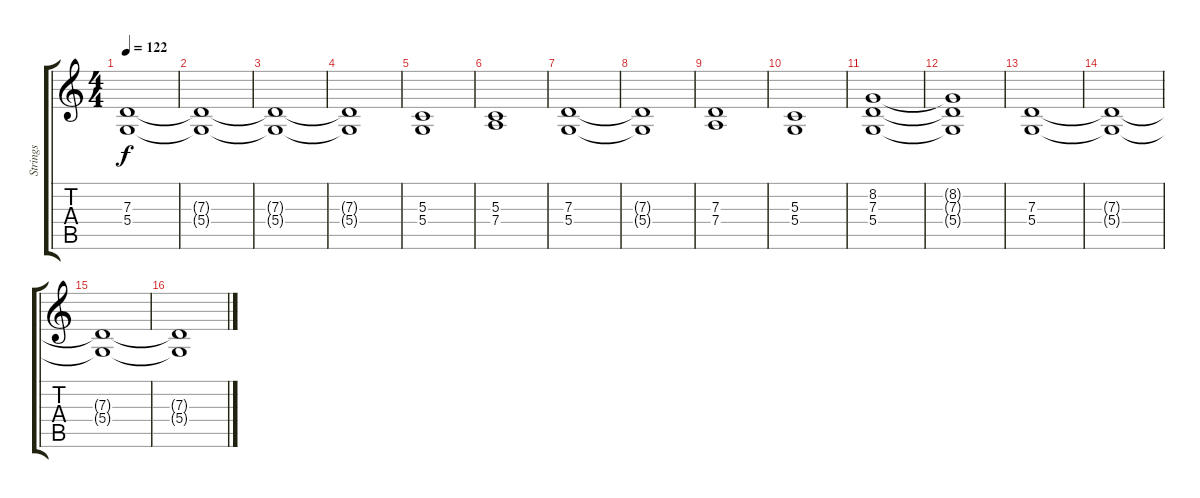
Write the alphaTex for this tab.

\track ("Strings" "Strings") {instrument stringensemble1}
\staff {score tabs}
\tuning (E4 B3 G3 D3 A2 E2) {hide}
\ts (4 4)
\tempo 122
\clef g2
\ks c
(7.3 5.4).1{dy f} |
(7.3{t} 5.4{t}).1 |
(7.3{t} 5.4{t}).1 |
(7.3{t} 5.4{t}).1 |
(5.3 5.4).1 |
(5.3 7.4).1 |
(7.3 5.4).1 |
(7.3{t} 5.4{t}).1 |
(7.3 7.4).1 |
(5.3 5.4).1 |
(8.2 7.3 5.4).1 |
(8.2{t} 7.3{t} 5.4{t}).1 |
(7.3 5.4).1 |
(7.3{t} 5.4{t}).1 |
(7.3{t} 5.4{t}).1 |
(7.3{t} 5.4{t}).1
